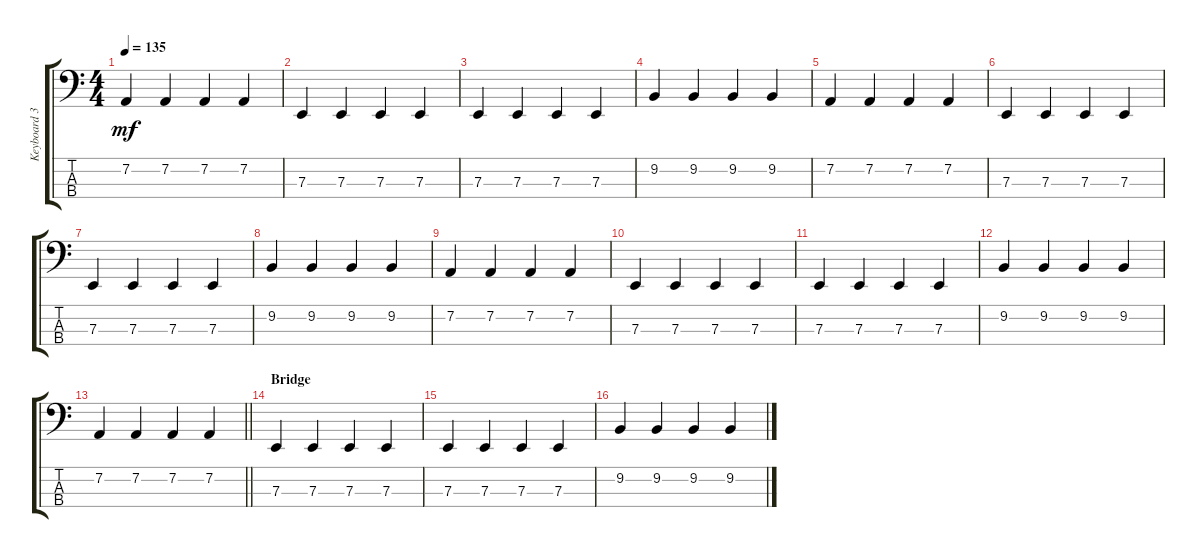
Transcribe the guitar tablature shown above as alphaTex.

\track ("Keyboard 3" "Keyboard 3") {instrument lead2sawtooth}
\staff {score tabs}
\tuning (G2 D2 A1 E1) {hide}
\ts (4 4)
\tempo 135
\clef f4
\ks c
7.2.4{dy mf} 7.2.4 7.2.4 7.2.4 |
7.3.4 7.3.4 7.3.4 7.3.4 |
7.3.4 7.3.4 7.3.4 7.3.4 |
9.2.4 9.2.4 9.2.4 9.2.4 |
7.2.4 7.2.4 7.2.4 7.2.4 |
7.3.4 7.3.4 7.3.4 7.3.4 |
7.3.4 7.3.4 7.3.4 7.3.4 |
9.2.4 9.2.4 9.2.4 9.2.4 |
7.2.4 7.2.4 7.2.4 7.2.4 |
7.3.4 7.3.4 7.3.4 7.3.4 |
7.3.4 7.3.4 7.3.4 7.3.4 |
9.2.4 9.2.4 9.2.4 9.2.4 |
\barLineRight lightlight
7.2.4 7.2.4 7.2.4 7.2.4 |
\section ("" "Bridge")
7.3.4 7.3.4 7.3.4 7.3.4 |
7.3.4 7.3.4 7.3.4 7.3.4 |
9.2.4 9.2.4 9.2.4 9.2.4
